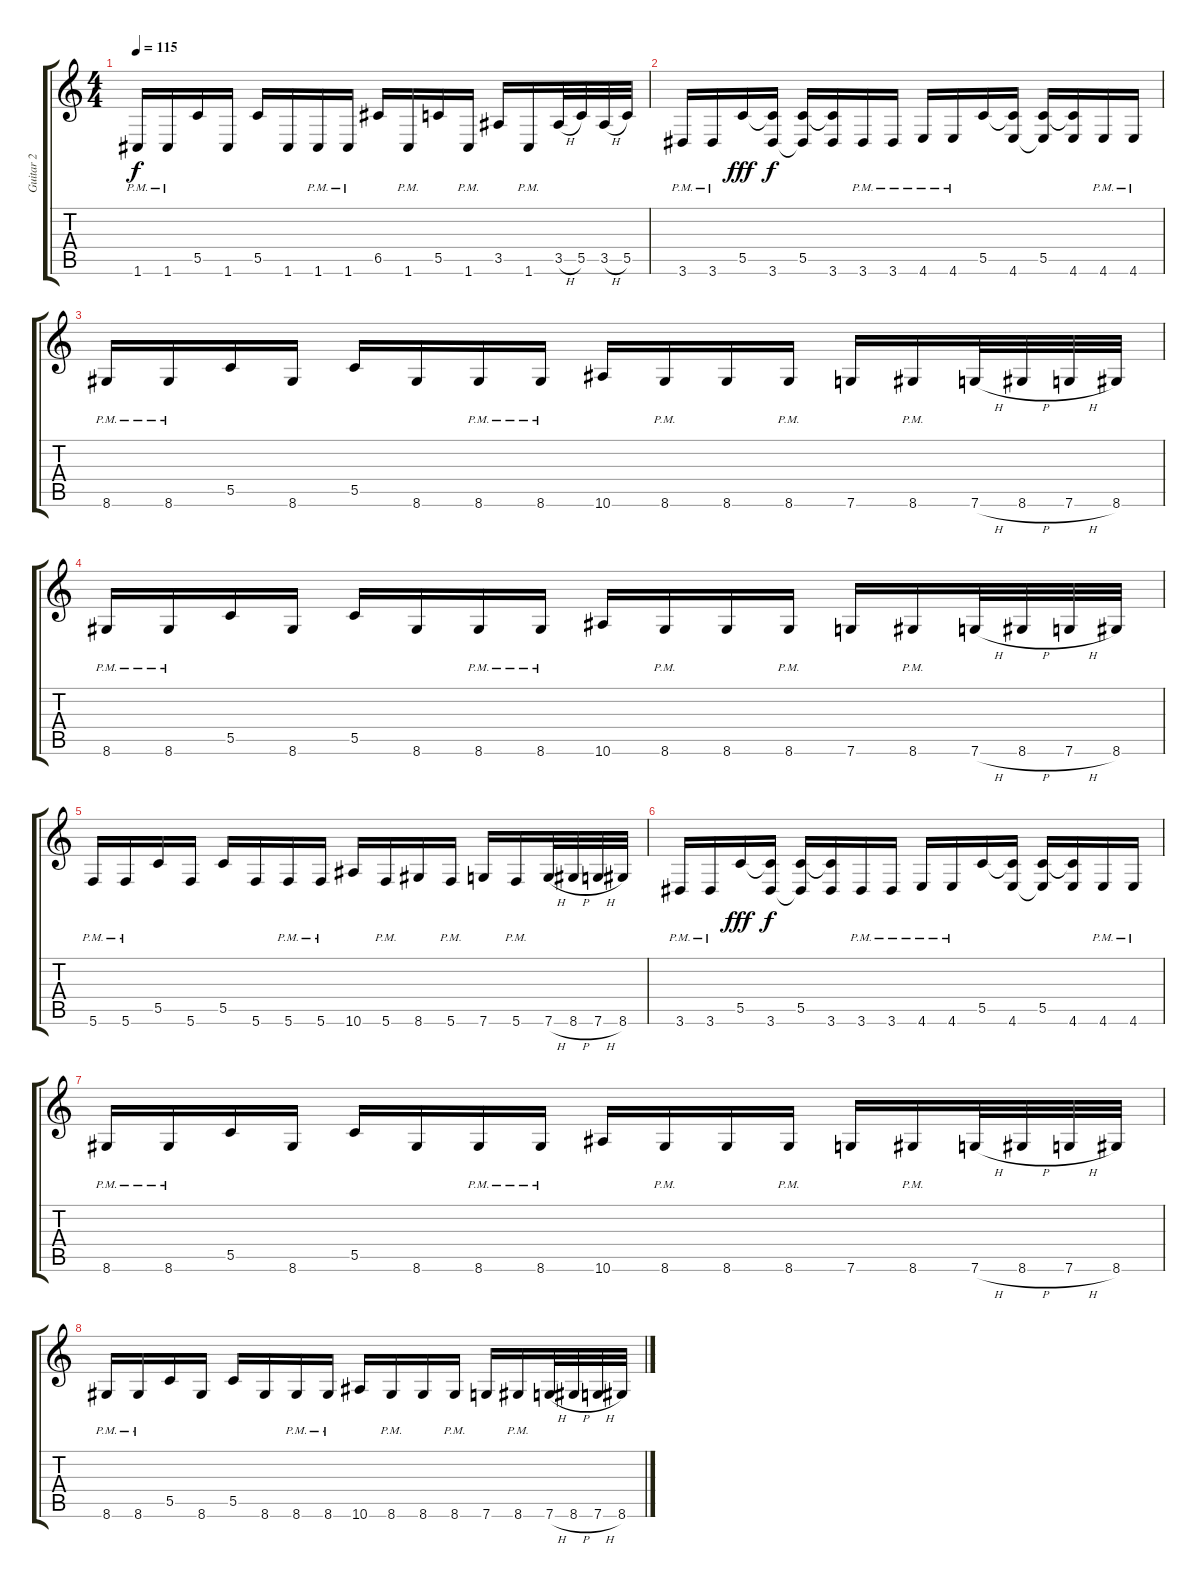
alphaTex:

\track ("Guitar 2" "Guitar 2") {instrument distortionguitar}
\staff {score tabs}
\tuning (D4 A3 F3 C3 G2 C2) {hide}
\ts (4 4)
\tempo 115
\clef g2
\ks c
1.6{pm}.16{dy f} 1.6{pm}.16 5.5.16 1.6.16 5.5.16 1.6.16 1.6{pm}.16 1.6{pm}.16 6.5.16 1.6{pm}.16 5.5.16 1.6{pm}.16 3.5.16 1.6{pm}.16 3.5{h}.32 5.5.32 3.5{h}.32 5.5.32 |
3.6{pm}.16 3.6{pm}.16 5.5.16{dy fff} (5.5{t} 3.6).16{dy f} (5.5 3.6{t}).16 (5.5{t} 3.6).16 3.6{pm}.16 3.6{pm}.16 4.6{pm}.16 4.6{pm}.16 5.5.16 (5.5{t} 4.6).16 (5.5 4.6{t}).16 (5.5{t} 4.6).16 4.6{pm}.16 4.6{pm}.16 |
8.6{pm}.16 8.6{pm}.16 5.5.16 8.6.16 5.5.16 8.6.16 8.6{pm}.16 8.6{pm}.16 10.6.16 8.6{pm}.16 8.6.16 8.6{pm}.16 7.6.16 8.6{pm}.16 7.6{h}.32 8.6{h}.32 7.6{h}.32 8.6.32 |
8.6{pm}.16 8.6{pm}.16 5.5.16 8.6.16 5.5.16 8.6.16 8.6{pm}.16 8.6{pm}.16 10.6.16 8.6{pm}.16 8.6.16 8.6{pm}.16 7.6.16 8.6{pm}.16 7.6{h}.32 8.6{h}.32 7.6{h}.32 8.6.32 |
5.6{pm}.16 5.6{pm}.16 5.5.16 5.6.16 5.5.16 5.6.16 5.6{pm}.16 5.6{pm}.16 10.6.16 5.6{pm}.16 8.6.16 5.6{pm}.16 7.6.16 5.6{pm}.16 7.6{h}.32 8.6{h}.32 7.6{h}.32 8.6.32 |
3.6{pm}.16 3.6{pm}.16 5.5.16{dy fff} (5.5{t} 3.6).16{dy f} (5.5 3.6{t}).16 (5.5{t} 3.6).16 3.6{pm}.16 3.6{pm}.16 4.6{pm}.16 4.6{pm}.16 5.5.16 (5.5{t} 4.6).16 (5.5 4.6{t}).16 (5.5{t} 4.6).16 4.6{pm}.16 4.6{pm}.16 |
8.6{pm}.16 8.6{pm}.16 5.5.16 8.6.16 5.5.16 8.6.16 8.6{pm}.16 8.6{pm}.16 10.6.16 8.6{pm}.16 8.6.16 8.6{pm}.16 7.6.16 8.6{pm}.16 7.6{h}.32 8.6{h}.32 7.6{h}.32 8.6.32 |
8.6{pm}.16 8.6{pm}.16 5.5.16 8.6.16 5.5.16 8.6.16 8.6{pm}.16 8.6{pm}.16 10.6.16 8.6{pm}.16 8.6.16 8.6{pm}.16 7.6.16 8.6{pm}.16 7.6{h}.32 8.6{h}.32 7.6{h}.32 8.6.32
